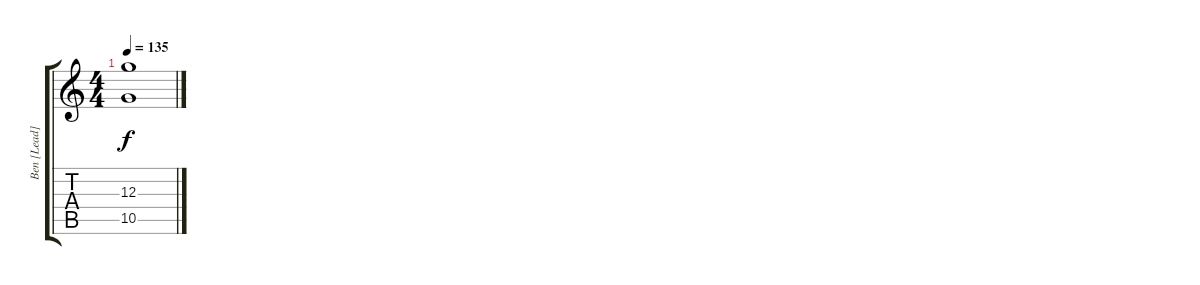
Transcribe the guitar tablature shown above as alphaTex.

\track ("Ben [Lead]" "Ben [Lead]") {instrument distortionguitar}
\staff {score tabs}
\tuning (E4 B3 G3 D3 A2 D2) {hide}
\ts (4 4)
\tempo 135
\clef g2
\ks c
(12.3{t} 10.5{t}).1{dy f}
